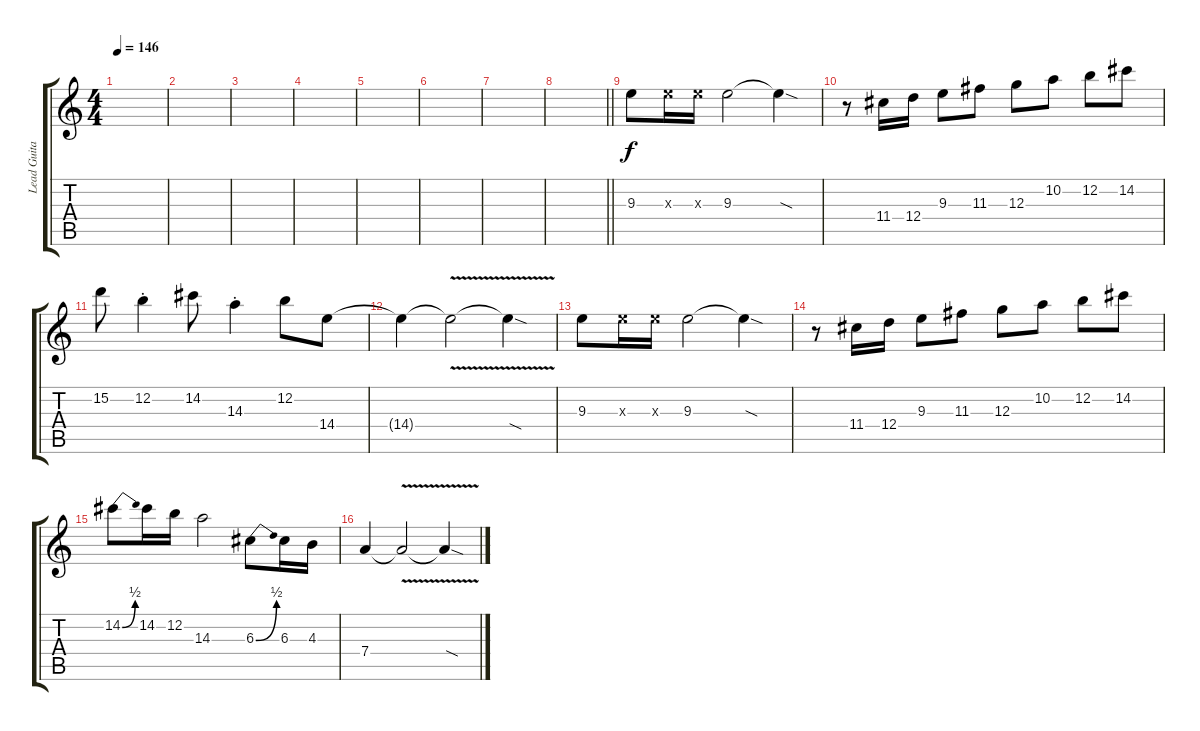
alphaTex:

\track ("Lead Guitar" "Lead Guita") {instrument overdrivenguitar}
\staff {score tabs}
\tuning (E4 B3 G3 D3 A2 E2) {hide}
\ts (4 4)
\tempo 146
\clef g2
\ks c
|
|
|
|
|
|
|
\barLineRight lightlight
|
9.3.8{dy f balance 8} 9.3{x}.16 9.3{x}.16 9.3.2 9.3{sod t}.4 |
r.8 11.4.16 12.4.16 9.3.8 11.3.8 12.3.8 10.2.8 12.2.8 14.2.8 |
15.2.8 12.2{st}.4 14.2.8 14.3{st}.4 12.2.8 14.4.8 |
14.4{t}.4 14.4{v t}.2 14.4{sod t}.4 |
9.3.8 9.3{x}.16 9.3{x}.16 9.3.2 9.3{sod t}.4 |
r.8 11.4.16 12.4.16 9.3.8 11.3.8 12.3.8 10.2.8 12.2.8 14.2.8 |
14.2{be (bend 0 0 60 2)}.8 14.2.16 12.2.16 14.3.2 6.3{be (bend 0 0 60 2)}.8 6.3.16 4.3.16 |
7.4.4 7.4{v t}.2 7.4{sod t}.4
